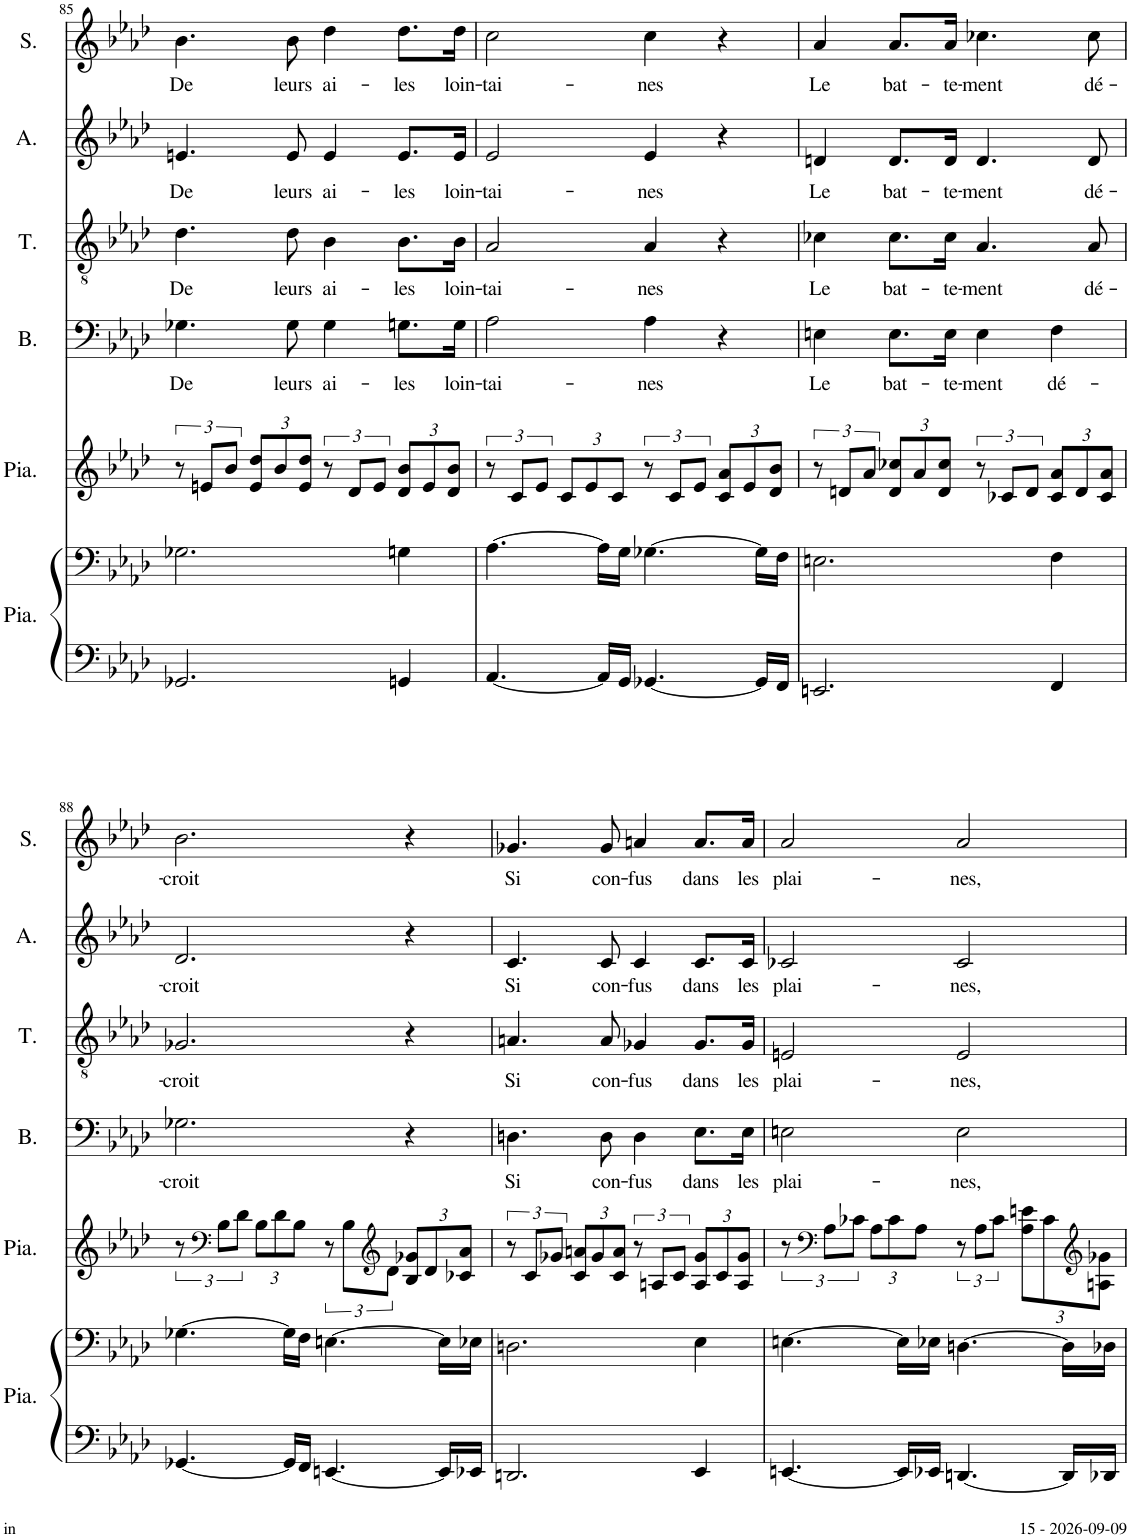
**kern	**kern	**kern	**kern	**text	**kern	**text	**kern	**text	**kern	**text
*part6	*part6	*part5	*part4	*part4	*part3	*part3	*part2	*part2	*part1	*part1
*staff7	*staff6	*staff5	*staff4	*staff4	*staff3	*staff3	*staff2	*staff2	*staff1	*staff1
*I"Piano, lower:	*	*I"Piano, upper:	*I"Bass	*	*I"Ténor	*	*I"Alto	*	*I"Soprano	*
*I'Pia.	*	*I'Pia.	*I'B.	*	*I'T.	*	*I'A.	*	*I'S.	*
!!LO:PB:g=z
*clefG2	*clefG2	*clefF4	*clefF4	*	*clefGv2	*	*clefG2	*	*clefG2	*
*k[b-e-a-d-]	*k[b-e-a-d-]	*k[b-e-a-d-]	*k[b-e-a-d-]	*	*k[b-e-a-d-]	*	*k[b-e-a-d-]	*	*k[b-e-a-d-]	*
*M4/4	*M4/4	*M4/4	*M4/4	*	*M4/4	*	*M4/4	*	*M4/4	*
=85	=85	=85	=85	=85	=85	=85	=85	=85	=85	=85
!	!	!	!	!LO:LY:b	!	!LO:LY:b	!	!LO:LY:b	!	!LO:LY:b
2.GG-X/	2.G-X\	12r	4.G-X\	De	4.d-\	De	4.en/	De	4.b-\	De
.	.	12en/L	.	.	.	.	.	.	.	.
.	.	12b-/J	.	.	.	.	.	.	.	.
*	*	*Xbrackettup	*	*	*	*	*	*	*	*
.	.	12e/ 12dd-/L	.	.	.	.	.	.	.	.
.	.	12b-/	.	.	.	.	.	.	.	.
!	!	!	!	!LO:LY:b	!	!LO:LY:b	!	!LO:LY:b	!	!LO:LY:b
.	.	.	8G-\	leurs	8d-\	leurs	8e/	leurs	8b-\	leurs
.	.	12e/ 12dd-/J	.	.	.	.	.	.	.	.
*	*	*brackettup	*	*	*	*	*	*	*	*
!	!	!	!	!LO:LY:b	!	!LO:LY:b	!	!LO:LY:b	!	!LO:LY:b
.	.	12r	4G-\	ai-	4B-\	ai-	4e/	ai-	4dd-\	ai-
.	.	12d-/L	.	.	.	.	.	.	.	.
.	.	12e/J	.	.	.	.	.	.	.	.
*	*	*Xbrackettup	*	*	*	*	*	*	*	*
!	!	!	!	!LO:LY:b	!	!LO:LY:b	!	!LO:LY:b	!	!LO:LY:b
4GGn/	4Gn\	12d-/ 12b-/L	8.Gn\L	-les	8.B-\L	-les	8.e/L	-les	8.dd-\L	-les
.	.	12e/	.	.	.	.	.	.	.	.
.	.	12d-/ 12b-/J	.	.	.	.	.	.	.	.
!	!	!	!	!LO:LY:b	!	!LO:LY:b	!	!LO:LY:b	!	!LO:LY:b
.	.	.	16G\Jk	loin-	16B-\Jk	loin-	16e/Jk	loin-	16dd-\Jk	loin-
=86	=86	=86	=86	=86	=86	=86	=86	=86	=86	=86
*	*	*brackettup	*	*	*	*	*	*	*	*
!	!	!	!	!LO:LY:b	!	!LO:LY:b	!	!LO:LY:b	!	!LO:LY:b
[4.AA-/	[4.A-\	12r	2A-\	-tai-	2A-/	-tai-	2e-/	-tai-	2cc\	-tai-
.	.	12c/L	.	.	.	.	.	.	.	.
.	.	12e-/J	.	.	.	.	.	.	.	.
*	*	*Xbrackettup	*	*	*	*	*	*	*	*
.	.	12c/L	.	.	.	.	.	.	.	.
.	.	12e-/	.	.	.	.	.	.	.	.
16AA-/LL]	16A-\LL]	.	.	.	.	.	.	.	.	.
.	.	12c/J	.	.	.	.	.	.	.	.
16GG/JJ	16G\JJ	.	.	.	.	.	.	.	.	.
*	*	*brackettup	*	*	*	*	*	*	*	*
!	!	!	!	!LO:LY:b	!	!LO:LY:b	!	!LO:LY:b	!	!LO:LY:b
[4.GG-X/	[4.G-X\	12r	4A-\	-nes	4A-/	-nes	4e-/	-nes	4cc\	-nes
.	.	12c/L	.	.	.	.	.	.	.	.
.	.	12e-/J	.	.	.	.	.	.	.	.
*	*	*Xbrackettup	*	*	*	*	*	*	*	*
.	.	12c/ 12a-/L	4r	.	4r	.	4r	.	4r	.
.	.	12e-/	.	.	.	.	.	.	.	.
16GG-/LL]	16G-\LL]	.	.	.	.	.	.	.	.	.
.	.	12d-/ 12b-/J	.	.	.	.	.	.	.	.
16FF/JJ	16F\JJ	.	.	.	.	.	.	.	.	.
=87	=87	=87	=87	=87	=87	=87	=87	=87	=87	=87
*	*	*brackettup	*	*	*	*	*	*	*	*
!	!	!	!	!LO:LY:b	!	!LO:LY:b	!	!LO:LY:b	!	!LO:LY:b
2.EEn/	2.En\	12r	4En\	Le	4c-X\	Le	4dn/	Le	4a-/	Le
.	.	12dn/L	.	.	.	.	.	.	.	.
.	.	12a-/J	.	.	.	.	.	.	.	.
*	*	*Xbrackettup	*	*	*	*	*	*	*	*
!	!	!	!	!LO:LY:b	!	!LO:LY:b	!	!LO:LY:b	!	!LO:LY:b
.	.	12d/ 12cc-X/L	8.E\L	bat-	8.c-\L	bat-	8.d/L	bat-	8.a-/L	bat-
.	.	12a-/	.	.	.	.	.	.	.	.
.	.	12d/ 12cc-/J	.	.	.	.	.	.	.	.
!	!	!	!	!LO:LY:b	!	!LO:LY:b	!	!LO:LY:b	!	!LO:LY:b
.	.	.	16E\Jk	-te-	16c-\Jk	-te-	16d/Jk	-te-	16a-/Jk	-te-
*	*	*brackettup	*	*	*	*	*	*	*	*
!	!	!	!	!LO:LY:b	!	!LO:LY:b	!	!LO:LY:b	!	!LO:LY:b
.	.	12r	4E\	-ment	4.A-/	-ment	4.d/	-ment	4.cc-X\	-ment
.	.	12c-X/L	.	.	.	.	.	.	.	.
.	.	12d/J	.	.	.	.	.	.	.	.
*	*	*Xbrackettup	*	*	*	*	*	*	*	*
!	!	!	!	!LO:LY:b	!	!	!	!	!	!
4FF/	4F\	12c-/ 12a-/L	4F\	dé-	.	.	.	.	.	.
.	.	12d/	.	.	.	.	.	.	.	.
!	!	!	!	!	!	!LO:LY:b	!	!LO:LY:b	!	!LO:LY:b
.	.	.	.	.	8A-/	dé-	8d/	dé-	8cc-\	dé-
.	.	12c-/ 12a-/J	.	.	.	.	.	.	.	.
!!LO:LB:g=z
=88	=88	=88	=88	=88	=88	=88	=88	=88	=88	=88
*	*	*brackettup	*	*	*	*	*	*	*	*
!	!	!	!	!LO:LY:b	!	!LO:LY:b	!	!LO:LY:b	!	!LO:LY:b
[4.GG-X/	[4.G-X\	12r	2.G-X\	-croit	2.G-X/	-croit	2.d-/	-croit	2.b-\	-croit
*	*	*clefF4	*	*	*	*	*	*	*	*
.	.	12B-\L	.	.	.	.	.	.	.	.
.	.	12d-\J	.	.	.	.	.	.	.	.
*	*	*Xbrackettup	*	*	*	*	*	*	*	*
.	.	12B-\L	.	.	.	.	.	.	.	.
.	.	12d-\	.	.	.	.	.	.	.	.
16GG-/LL]	16G-\LL]	.	.	.	.	.	.	.	.	.
.	.	12B-\J	.	.	.	.	.	.	.	.
16FF/JJ	16F\JJ	.	.	.	.	.	.	.	.	.
*	*	*brackettup	*	*	*	*	*	*	*	*
[4.EEn/	[4.En\	12r	.	.	.	.	.	.	.	.
.	.	12B-\L	.	.	.	.	.	.	.	.
*	*	*clefG2	*	*	*	*	*	*	*	*
.	.	12d-\J	.	.	.	.	.	.	.	.
*	*	*Xbrackettup	*	*	*	*	*	*	*	*
.	.	12B-/ 12g-X/L	4r	.	4r	.	4r	.	4r	.
.	.	12d-/	.	.	.	.	.	.	.	.
16EE/LL]	16E\LL]	.	.	.	.	.	.	.	.	.
.	.	12c-X/ 12a-/J	.	.	.	.	.	.	.	.
16EE-X/JJ	16E-X\JJ	.	.	.	.	.	.	.	.	.
=89	=89	=89	=89	=89	=89	=89	=89	=89	=89	=89
*	*	*brackettup	*	*	*	*	*	*	*	*
!	!	!	!	!LO:LY:b	!	!LO:LY:b	!	!LO:LY:b	!	!LO:LY:b
2.DDn/	2.Dn\	12r	4.Dn\	Si	4.An/	Si	4.c/	Si	4.g-X/	Si
.	.	12c/L	.	.	.	.	.	.	.	.
.	.	12g-X/J	.	.	.	.	.	.	.	.
*	*	*Xbrackettup	*	*	*	*	*	*	*	*
.	.	12c/ 12an/L	.	.	.	.	.	.	.	.
.	.	12g-/	.	.	.	.	.	.	.	.
!	!	!	!	!LO:LY:b	!	!LO:LY:b	!	!LO:LY:b	!	!LO:LY:b
.	.	.	8D\	con-	8A/	con-	8c/	con-	8g-/	con-
.	.	12c/ 12a/J	.	.	.	.	.	.	.	.
*	*	*brackettup	*	*	*	*	*	*	*	*
!	!	!	!	!LO:LY:b	!	!LO:LY:b	!	!LO:LY:b	!	!LO:LY:b
.	.	12r	4D\	-fus	4G-X/	-fus	4c/	-fus	4an/	-fus
.	.	12An/L	.	.	.	.	.	.	.	.
.	.	12c/J	.	.	.	.	.	.	.	.
*	*	*Xbrackettup	*	*	*	*	*	*	*	*
!	!	!	!	!LO:LY:b	!	!LO:LY:b	!	!LO:LY:b	!	!LO:LY:b
4EE-/	4E-\	12A/ 12g-/L	8.E-\L	dans	8.G-/L	dans	8.c/L	dans	8.a/L	dans
.	.	12c/	.	.	.	.	.	.	.	.
.	.	12A/ 12g-/J	.	.	.	.	.	.	.	.
!	!	!	!	!LO:LY:b	!	!LO:LY:b	!	!LO:LY:b	!	!LO:LY:b
.	.	.	16E-\Jk	les	16G-/Jk	les	16c/Jk	les	16a/Jk	les
=90	=90	=90	=90	=90	=90	=90	=90	=90	=90	=90
*	*	*brackettup	*	*	*	*	*	*	*	*
!	!	!	!	!LO:LY:b	!	!LO:LY:b	!	!LO:LY:b	!	!LO:LY:b
[4.EEn/	[4.En\	12r	2En\	plai-	2En/	plai-	2c-X/	plai-	2a-/	plai-
*	*	*clefF4	*	*	*	*	*	*	*	*
.	.	12A-\L	.	.	.	.	.	.	.	.
.	.	12c-X\J	.	.	.	.	.	.	.	.
*	*	*Xbrackettup	*	*	*	*	*	*	*	*
.	.	12A-\L	.	.	.	.	.	.	.	.
.	.	12c-\	.	.	.	.	.	.	.	.
16EE/LL]	16E\LL]	.	.	.	.	.	.	.	.	.
.	.	12A-\J	.	.	.	.	.	.	.	.
16EE-X/JJ	16E-X\JJ	.	.	.	.	.	.	.	.	.
*	*	*brackettup	*	*	*	*	*	*	*	*
!	!	!	!	!LO:LY:b	!	!LO:LY:b	!	!LO:LY:b	!	!LO:LY:b
[4.DDn/	[4.Dn\	12r	2E\	-nes,	2E/	-nes,	2c-/	-nes,	2a-/	-nes,
.	.	12A-\L	.	.	.	.	.	.	.	.
.	.	12c-\J	.	.	.	.	.	.	.	.
*	*	*Xbrackettup	*	*	*	*	*	*	*	*
.	.	12A-\ 12en\L	.	.	.	.	.	.	.	.
.	.	12c-\	.	.	.	.	.	.	.	.
16DD/LL]	16D\LL]	.	.	.	.	.	.	.	.	.
*	*	*clefG2	*	*	*	*	*	*	*	*
.	.	12An\ 12g-X\J	.	.	.	.	.	.	.	.
16DD-X/JJ	16D-X\JJ	.	.	.	.	.	.	.	.	.
=	=	=	=	=	=	=	=	=	=	=
*-	*-	*-	*-	*-	*-	*-	*-	*-	*-	*-
